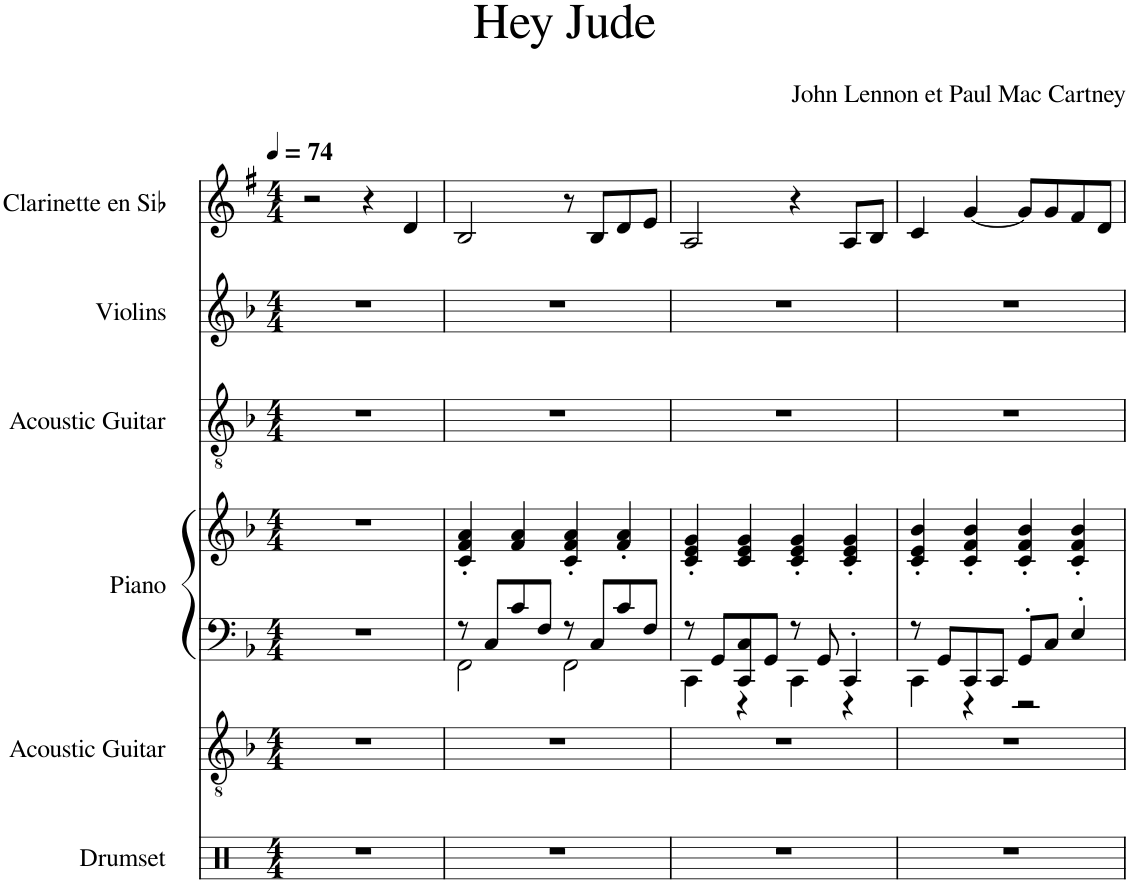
**kern	**kern	**kern	**kern	**kern	**kern	**kern
*part6	*part5	*part4	*part4	*part3	*part2	*part1
*staff7	*staff6	*staff5	*staff4	*staff3	*staff2	*staff1
*I"Drumset	*I"Acoustic Guitar	*I"Piano	*	*I"Acoustic Guitar	*I"Violins	*I"Clarinette en Sib
*I'Drs.	*I'Guit.	*I'Pno.	*	*I'Guit.	*I'Vlns.	*I'Clar. Sib
*clefX	*clefGv2	*clefF4	*clefG2	*clefGv2	*clefG2	*clefG2
*	*	*	*	*	*	*Trd1c2
*k[]	*k[b-]	*k[b-]	*k[b-]	*k[b-]	*k[b-]	*k[f#]
*M4/4	*M4/4	*M4/4	*M4/4	*M4/4	*M4/4	*M4/4
*MM74	*MM74	*MM74	*MM74	*MM74	*MM74	*MM74
=1	=1	=1	=1	=1	=1	=1
1r	1r	1r	1r	1r	1r	2r
.	.	.	.	.	.	4r
.	.	.	.	.	.	4d/
=2	=2	=2	=2	=2	=2	=2
*	*	*^	*	*	*	*
1r	1r	8r	2FF\	4c/' 4f/' 4a/'	1r	1r	2B/
.	.	8C/L	.	.	.	.	.
.	.	8c/	.	4f/ 4a/	.	.	.
.	.	8F/J	.	.	.	.	.
.	.	8r	2FF\	4c/' 4f/' 4a/'	.	.	8r
.	.	8C/L	.	.	.	.	8B/L
.	.	8c/	.	4f/' 4a/'	.	.	8d/
.	.	8F/J	.	.	.	.	8e/J
=3	=3	=3	=3	=3	=3	=3	=3
1r	1r	8r	4CC\	4c/' 4e/' 4g/'	1r	1r	2A/
.	.	8GG/L	.	.	.	.	.
.	.	8CC/ 8C/	4r	4c/ 4e/ 4g/	.	.	.
.	.	8GG/J	.	.	.	.	.
.	.	8r	4CC\	4c/' 4e/' 4g/'	.	.	4r
.	.	8GG/	.	.	.	.	.
.	.	4CC'/	4r	4c/' 4e/' 4g/'	.	.	8A/L
.	.	.	.	.	.	.	8B/J
=4	=4	=4	=4	=4	=4	=4	=4
1r	1r	8r	4CC\	4c/' 4e/' 4b-/'	1r	1r	4c/
.	.	8GG/L	.	.	.	.	.
.	.	8CC/	4r	4c/' 4f/' 4b-/'	.	.	[4g/
.	.	8CC/J	.	.	.	.	.
.	.	8GG'/L	2r	4c/' 4f/' 4b-/'	.	.	8g/L]
.	.	8C/J	.	.	.	.	8g/
.	.	4E'/	.	4c/' 4f/' 4b-/'	.	.	8f#/
.	.	.	.	.	.	.	8d/J
*	*	*v	*v	*	*	*	*
=	=	=	=	=	=	=
*-	*-	*-	*-	*-	*-	*-
